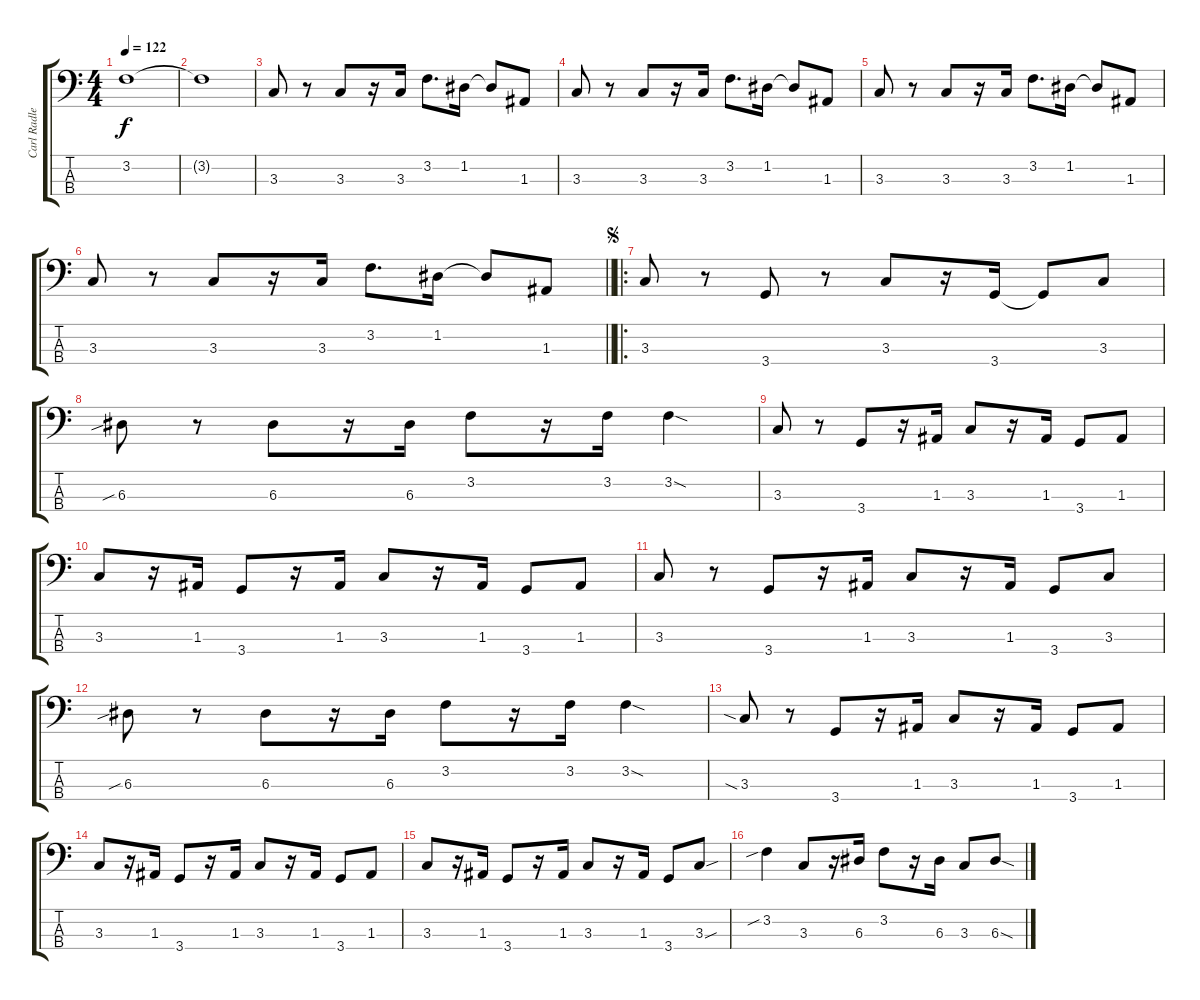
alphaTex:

\track ("Carl Radle - Bass    " "Carl Radle") {instrument electricbassfinger}
\staff {score tabs}
\tuning (G2 D2 A1 E1) {hide}
\ts (4 4)
\tempo 122
\clef f4
\ks c
3.2.1{dy f instrument electricbassfinger} |
3.2{t}.1 |
3.3.8 r.8 3.3.8 r.16 3.3.16 3.2.8{d} 1.2.16 1.2{t}.8 1.3.8 |
3.3.8 r.8 3.3.8 r.16 3.3.16 3.2.8{d} 1.2.16 1.2{t}.8 1.3.8 |
3.3.8 r.8 3.3.8 r.16 3.3.16 3.2.8{d} 1.2.16 1.2{t}.8 1.3.8 |
\barLineRight lightlight
3.3.8 r.8 3.3.8 r.16 3.3.16 3.2.8{d} 1.2.16 1.2{t}.8 1.3.8 |
\ro
\jump segno
3.3.8 r.8 3.4.8 r.8 3.3.8 r.16 3.4.16 3.4{t}.8 3.3.8 |
6.3{sib}.8 r.8 6.3.8 r.16 6.3.16 3.2.8 r.16 3.2.16 3.2{sod}.4 |
3.3.8 r.8 3.4.8 r.16 1.3.16 3.3.8 r.16 1.3.16 3.4.8 1.3.8 |
3.3.8 r.16 1.3.16 3.4.8 r.16 1.3.16 3.3.8 r.16 1.3.16 3.4.8 1.3.8 |
3.3.8 r.8 3.4.8 r.16 1.3.16 3.3.8 r.16 1.3.16 3.4.8 3.3.8 |
6.3{sib}.8 r.8 6.3.8 r.16 6.3.16 3.2.8 r.16 3.2.16 3.2{sod}.4 |
3.3{sia}.8 r.8 3.4.8 r.16 1.3.16 3.3.8 r.16 1.3.16 3.4.8 1.3.8 |
3.3.8 r.16 1.3.16 3.4.8 r.16 1.3.16 3.3.8 r.16 1.3.16 3.4.8 1.3.8 |
3.3.8 r.16 1.3.16 3.4.8 r.16 1.3.16 3.3.8 r.16 1.3.16 3.4.8 3.3{sou}.8 |
3.2{sib}.4 3.3.8 r.16 6.3.16 3.2.8 r.16 6.3.16 3.3.8 6.3{sod}.8
